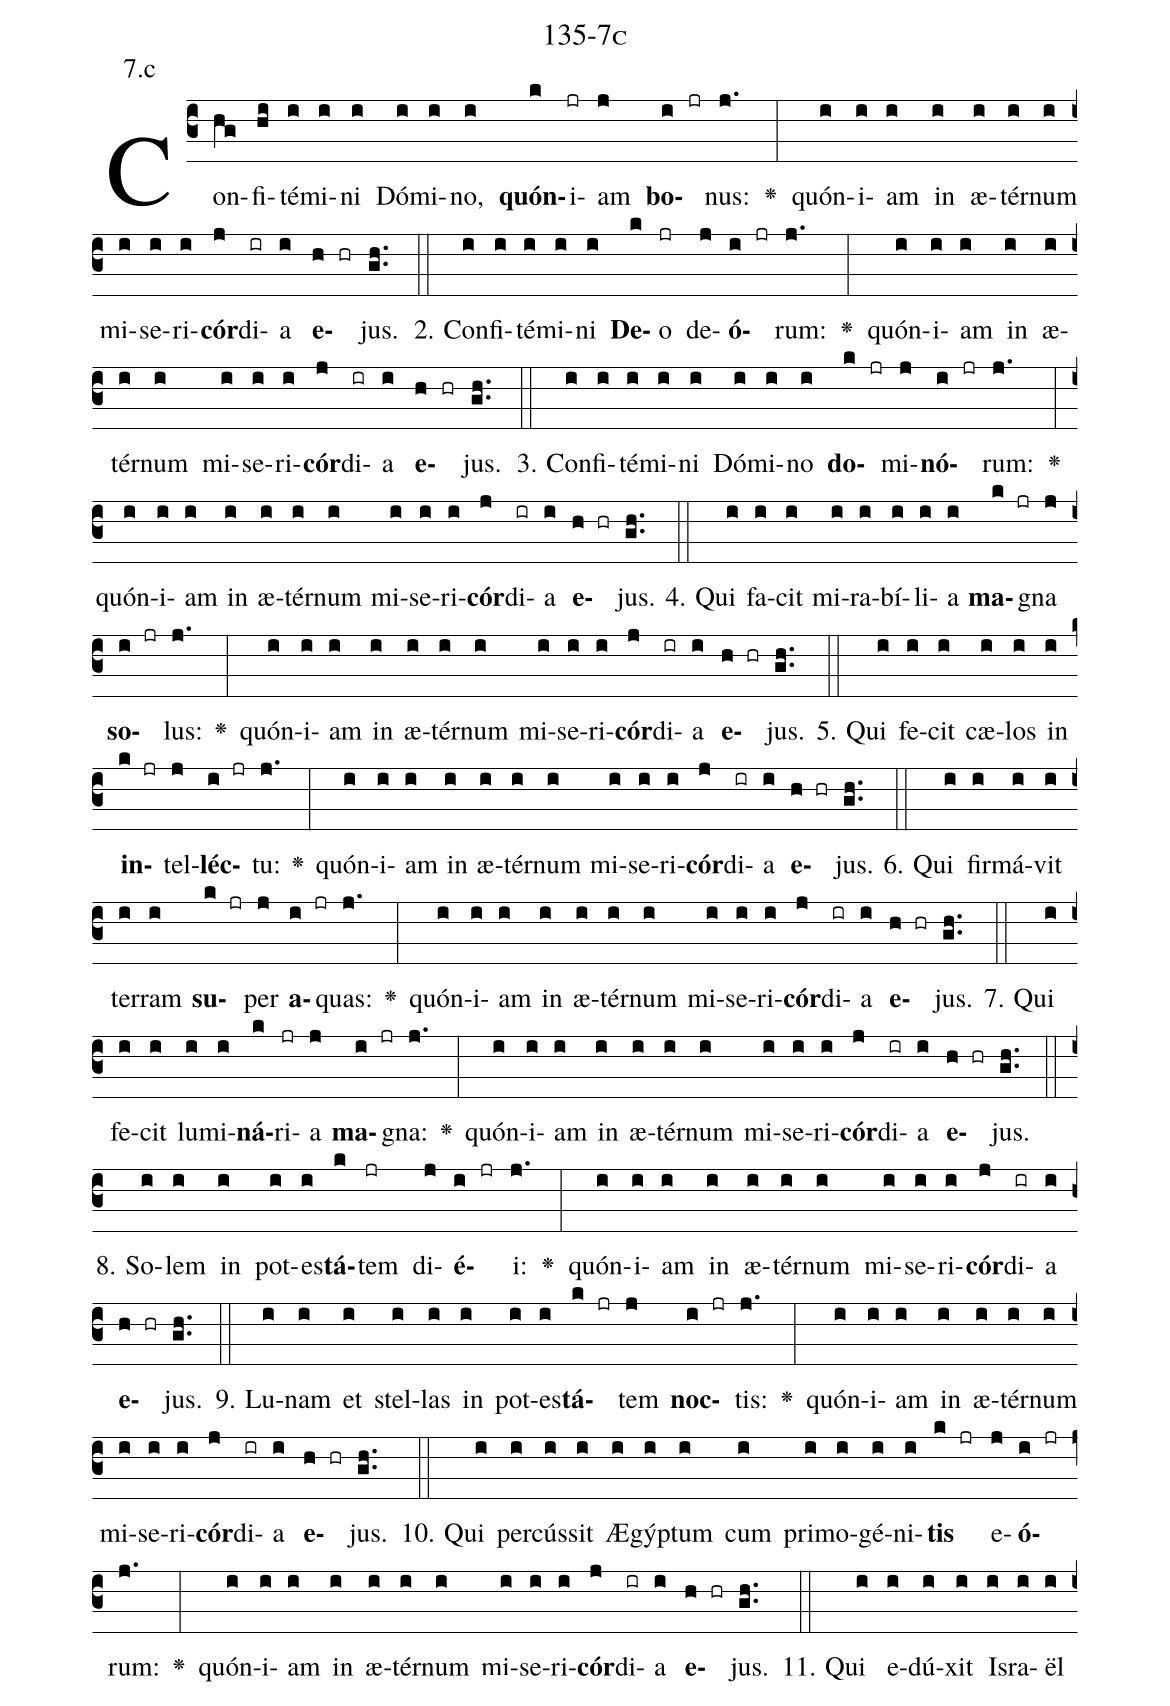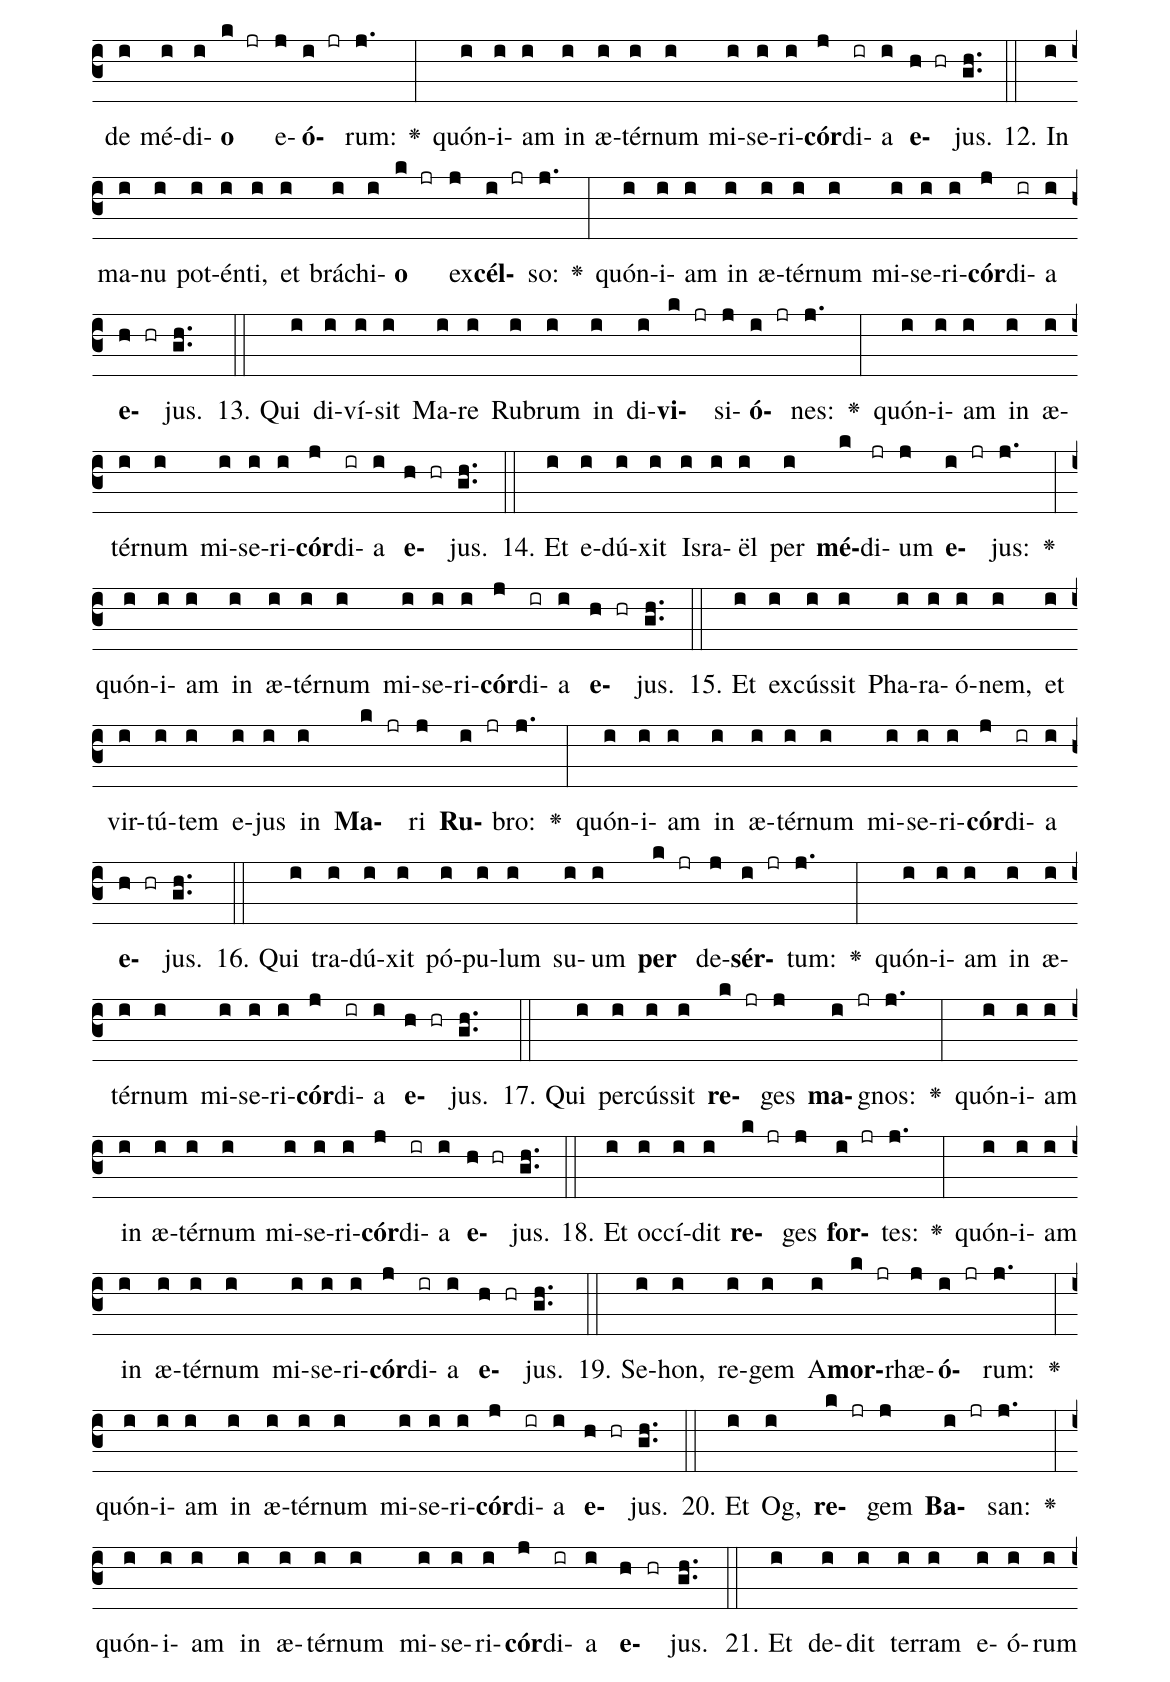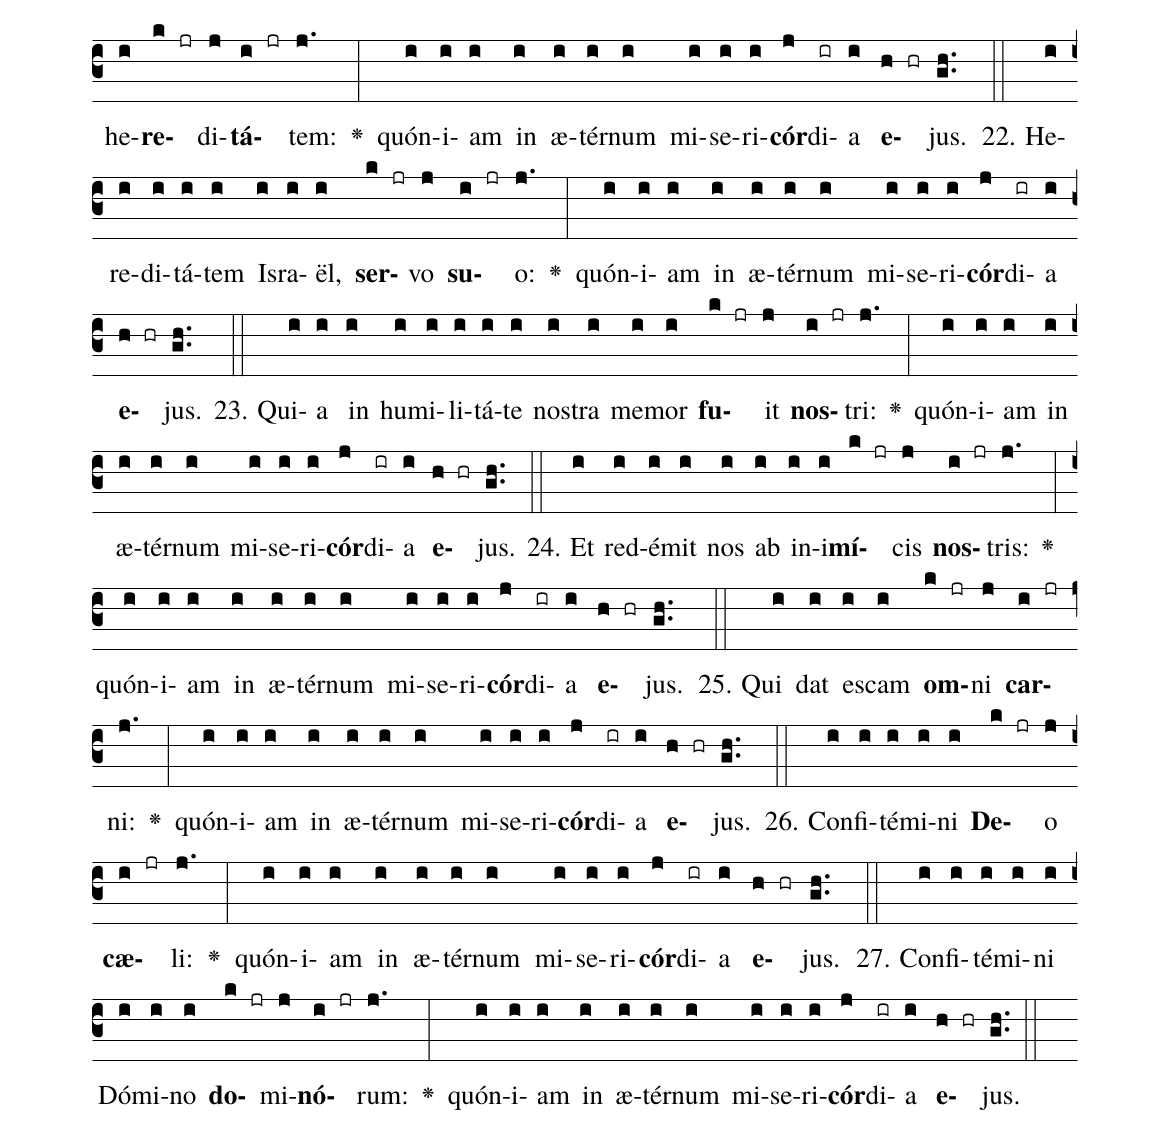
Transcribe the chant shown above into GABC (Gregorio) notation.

name: 135-7c;
annotation: 7.c;
%%
(c3)Con(hg)fi(hi)té(i)mi(i)ni(i) Dó(i)mi(i)no,(i) <b>quón</b>(k)i(jr)am(j) <b>bo</b>(i jr)nus:(j.) <v>\greheightstar</v>(:) quón(i)i(i)am(i) in(i) æ(i)tér(i)num(i) mi(i)se(i)ri(i)<b>cór</b>(j)di(ir)a(i) <b>e</b>(h hr)jus.(gh..) (::)
2. Con(i)fi(i)té(i)mi(i)ni(i) <b>De</b>(k)o(jr) de(j)<b>ó</b>(i jr)rum:(j.) <v>\greheightstar</v>(:) quón(i)i(i)am(i) in(i) æ(i)tér(i)num(i) mi(i)se(i)ri(i)<b>cór</b>(j)di(ir)a(i) <b>e</b>(h hr)jus.(gh..) (::)
3. Con(i)fi(i)té(i)mi(i)ni(i) Dó(i)mi(i)no(i) <b>do</b>(k jr)mi(j)<b>nó</b>(i jr)rum:(j.) <v>\greheightstar</v>(:) quón(i)i(i)am(i) in(i) æ(i)tér(i)num(i) mi(i)se(i)ri(i)<b>cór</b>(j)di(ir)a(i) <b>e</b>(h hr)jus.(gh..) (::)
4. Qui(i) fa(i)cit(i) mi(i)ra(i)bí(i)li(i)a(i) <b>ma</b>(k jr)gna(j) <b>so</b>(i jr)lus:(j.) <v>\greheightstar</v>(:) quón(i)i(i)am(i) in(i) æ(i)tér(i)num(i) mi(i)se(i)ri(i)<b>cór</b>(j)di(ir)a(i) <b>e</b>(h hr)jus.(gh..) (::)
5. Qui(i) fe(i)cit(i) cæ(i)los(i) in(i) <b>in</b>(k jr)tel(j)<b>léc</b>(i jr)tu:(j.) <v>\greheightstar</v>(:) quón(i)i(i)am(i) in(i) æ(i)tér(i)num(i) mi(i)se(i)ri(i)<b>cór</b>(j)di(ir)a(i) <b>e</b>(h hr)jus.(gh..) (::)
6. Qui(i) fir(i)má(i)vit(i) ter(i)ram(i) <b>su</b>(k jr)per(j) <b>a</b>(i jr)quas:(j.) <v>\greheightstar</v>(:) quón(i)i(i)am(i) in(i) æ(i)tér(i)num(i) mi(i)se(i)ri(i)<b>cór</b>(j)di(ir)a(i) <b>e</b>(h hr)jus.(gh..) (::)
7. Qui(i) fe(i)cit(i) lu(i)mi(i)<b>ná</b>(k)ri(jr)a(j) <b>ma</b>(i jr)gna:(j.) <v>\greheightstar</v>(:) quón(i)i(i)am(i) in(i) æ(i)tér(i)num(i) mi(i)se(i)ri(i)<b>cór</b>(j)di(ir)a(i) <b>e</b>(h hr)jus.(gh..) (::)
8. So(i)lem(i) in(i) pot(i)es(i)<b>tá</b>(k)tem(jr) di(j)<b>é</b>(i jr)i:(j.) <v>\greheightstar</v>(:) quón(i)i(i)am(i) in(i) æ(i)tér(i)num(i) mi(i)se(i)ri(i)<b>cór</b>(j)di(ir)a(i) <b>e</b>(h hr)jus.(gh..) (::)
9. Lu(i)nam(i) et(i) stel(i)las(i) in(i) pot(i)es(i)<b>tá</b>(k jr)tem(j) <b>noc</b>(i jr)tis:(j.) <v>\greheightstar</v>(:) quón(i)i(i)am(i) in(i) æ(i)tér(i)num(i) mi(i)se(i)ri(i)<b>cór</b>(j)di(ir)a(i) <b>e</b>(h hr)jus.(gh..) (::)
10. Qui(i) per(i)cús(i)sit(i) Æ(i)gýp(i)tum(i) cum(i) pri(i)mo(i)gé(i)ni(i)<b>tis</b>(k jr) e(j)<b>ó</b>(i jr)rum:(j.) <v>\greheightstar</v>(:) quón(i)i(i)am(i) in(i) æ(i)tér(i)num(i) mi(i)se(i)ri(i)<b>cór</b>(j)di(ir)a(i) <b>e</b>(h hr)jus.(gh..) (::)
11. Qui(i) e(i)dú(i)xit(i) Is(i)ra(i)ël(i) de(i) mé(i)di(i)<b>o</b>(k jr) e(j)<b>ó</b>(i jr)rum:(j.) <v>\greheightstar</v>(:) quón(i)i(i)am(i) in(i) æ(i)tér(i)num(i) mi(i)se(i)ri(i)<b>cór</b>(j)di(ir)a(i) <b>e</b>(h hr)jus.(gh..) (::)
12. In(i) ma(i)nu(i) pot(i)én(i)ti,(i) et(i) brá(i)chi(i)<b>o</b>(k jr) ex(j)<b>cél</b>(i jr)so:(j.) <v>\greheightstar</v>(:) quón(i)i(i)am(i) in(i) æ(i)tér(i)num(i) mi(i)se(i)ri(i)<b>cór</b>(j)di(ir)a(i) <b>e</b>(h hr)jus.(gh..) (::)
13. Qui(i) di(i)ví(i)sit(i) Ma(i)re(i) Ru(i)brum(i) in(i) di(i)<b>vi</b>(k jr)si(j)<b>ó</b>(i jr)nes:(j.) <v>\greheightstar</v>(:) quón(i)i(i)am(i) in(i) æ(i)tér(i)num(i) mi(i)se(i)ri(i)<b>cór</b>(j)di(ir)a(i) <b>e</b>(h hr)jus.(gh..) (::)
14. Et(i) e(i)dú(i)xit(i) Is(i)ra(i)ël(i) per(i) <b>mé</b>(k)di(jr)um(j) <b>e</b>(i jr)jus:(j.) <v>\greheightstar</v>(:) quón(i)i(i)am(i) in(i) æ(i)tér(i)num(i) mi(i)se(i)ri(i)<b>cór</b>(j)di(ir)a(i) <b>e</b>(h hr)jus.(gh..) (::)
15. Et(i) ex(i)cús(i)sit(i) Pha(i)ra(i)ó(i)nem,(i) et(i) vir(i)tú(i)tem(i) e(i)jus(i) in(i) <b>Ma</b>(k jr)ri(j) <b>Ru</b>(i jr)bro:(j.) <v>\greheightstar</v>(:) quón(i)i(i)am(i) in(i) æ(i)tér(i)num(i) mi(i)se(i)ri(i)<b>cór</b>(j)di(ir)a(i) <b>e</b>(h hr)jus.(gh..) (::)
16. Qui(i) tra(i)dú(i)xit(i) pó(i)pu(i)lum(i) su(i)um(i) <b>per</b>(k jr) de(j)<b>sér</b>(i jr)tum:(j.) <v>\greheightstar</v>(:) quón(i)i(i)am(i) in(i) æ(i)tér(i)num(i) mi(i)se(i)ri(i)<b>cór</b>(j)di(ir)a(i) <b>e</b>(h hr)jus.(gh..) (::)
17. Qui(i) per(i)cús(i)sit(i) <b>re</b>(k jr)ges(j) <b>ma</b>(i jr)gnos:(j.) <v>\greheightstar</v>(:) quón(i)i(i)am(i) in(i) æ(i)tér(i)num(i) mi(i)se(i)ri(i)<b>cór</b>(j)di(ir)a(i) <b>e</b>(h hr)jus.(gh..) (::)
18. Et(i) oc(i)cí(i)dit(i) <b>re</b>(k jr)ges(j) <b>for</b>(i jr)tes:(j.) <v>\greheightstar</v>(:) quón(i)i(i)am(i) in(i) æ(i)tér(i)num(i) mi(i)se(i)ri(i)<b>cór</b>(j)di(ir)a(i) <b>e</b>(h hr)jus.(gh..) (::)
19. Se(i)hon,(i) re(i)gem(i) A(i)<b>mor</b>(k jr)rhæ(j)<b>ó</b>(i jr)rum:(j.) <v>\greheightstar</v>(:) quón(i)i(i)am(i) in(i) æ(i)tér(i)num(i) mi(i)se(i)ri(i)<b>cór</b>(j)di(ir)a(i) <b>e</b>(h hr)jus.(gh..) (::)
20. Et(i) Og,(i) <b>re</b>(k jr)gem(j) <b>Ba</b>(i jr)san:(j.) <v>\greheightstar</v>(:) quón(i)i(i)am(i) in(i) æ(i)tér(i)num(i) mi(i)se(i)ri(i)<b>cór</b>(j)di(ir)a(i) <b>e</b>(h hr)jus.(gh..) (::)
21. Et(i) de(i)dit(i) ter(i)ram(i) e(i)ó(i)rum(i) he(i)<b>re</b>(k jr)di(j)<b>tá</b>(i jr)tem:(j.) <v>\greheightstar</v>(:) quón(i)i(i)am(i) in(i) æ(i)tér(i)num(i) mi(i)se(i)ri(i)<b>cór</b>(j)di(ir)a(i) <b>e</b>(h hr)jus.(gh..) (::)
22. He(i)re(i)di(i)tá(i)tem(i) Is(i)ra(i)ël,(i) <b>ser</b>(k jr)vo(j) <b>su</b>(i jr)o:(j.) <v>\greheightstar</v>(:) quón(i)i(i)am(i) in(i) æ(i)tér(i)num(i) mi(i)se(i)ri(i)<b>cór</b>(j)di(ir)a(i) <b>e</b>(h hr)jus.(gh..) (::)
23. Qui(i)a(i) in(i) hu(i)mi(i)li(i)tá(i)te(i) nos(i)tra(i) me(i)mor(i) <b>fu</b>(k jr)it(j) <b>nos</b>(i jr)tri:(j.) <v>\greheightstar</v>(:) quón(i)i(i)am(i) in(i) æ(i)tér(i)num(i) mi(i)se(i)ri(i)<b>cór</b>(j)di(ir)a(i) <b>e</b>(h hr)jus.(gh..) (::)
24. Et(i) red(i)é(i)mit(i) nos(i) ab(i) in(i)i(i)<b>mí</b>(k jr)cis(j) <b>nos</b>(i jr)tris:(j.) <v>\greheightstar</v>(:) quón(i)i(i)am(i) in(i) æ(i)tér(i)num(i) mi(i)se(i)ri(i)<b>cór</b>(j)di(ir)a(i) <b>e</b>(h hr)jus.(gh..) (::)
25. Qui(i) dat(i) es(i)cam(i) <b>om</b>(k jr)ni(j) <b>car</b>(i jr)ni:(j.) <v>\greheightstar</v>(:) quón(i)i(i)am(i) in(i) æ(i)tér(i)num(i) mi(i)se(i)ri(i)<b>cór</b>(j)di(ir)a(i) <b>e</b>(h hr)jus.(gh..) (::)
26. Con(i)fi(i)té(i)mi(i)ni(i) <b>De</b>(k jr)o(j) <b>cæ</b>(i jr)li:(j.) <v>\greheightstar</v>(:) quón(i)i(i)am(i) in(i) æ(i)tér(i)num(i) mi(i)se(i)ri(i)<b>cór</b>(j)di(ir)a(i) <b>e</b>(h hr)jus.(gh..) (::)
27. Con(i)fi(i)té(i)mi(i)ni(i) Dó(i)mi(i)no(i) <b>do</b>(k jr)mi(j)<b>nó</b>(i jr)rum:(j.) <v>\greheightstar</v>(:) quón(i)i(i)am(i) in(i) æ(i)tér(i)num(i) mi(i)se(i)ri(i)<b>cór</b>(j)di(ir)a(i) <b>e</b>(h hr)jus.(gh..) (::)
